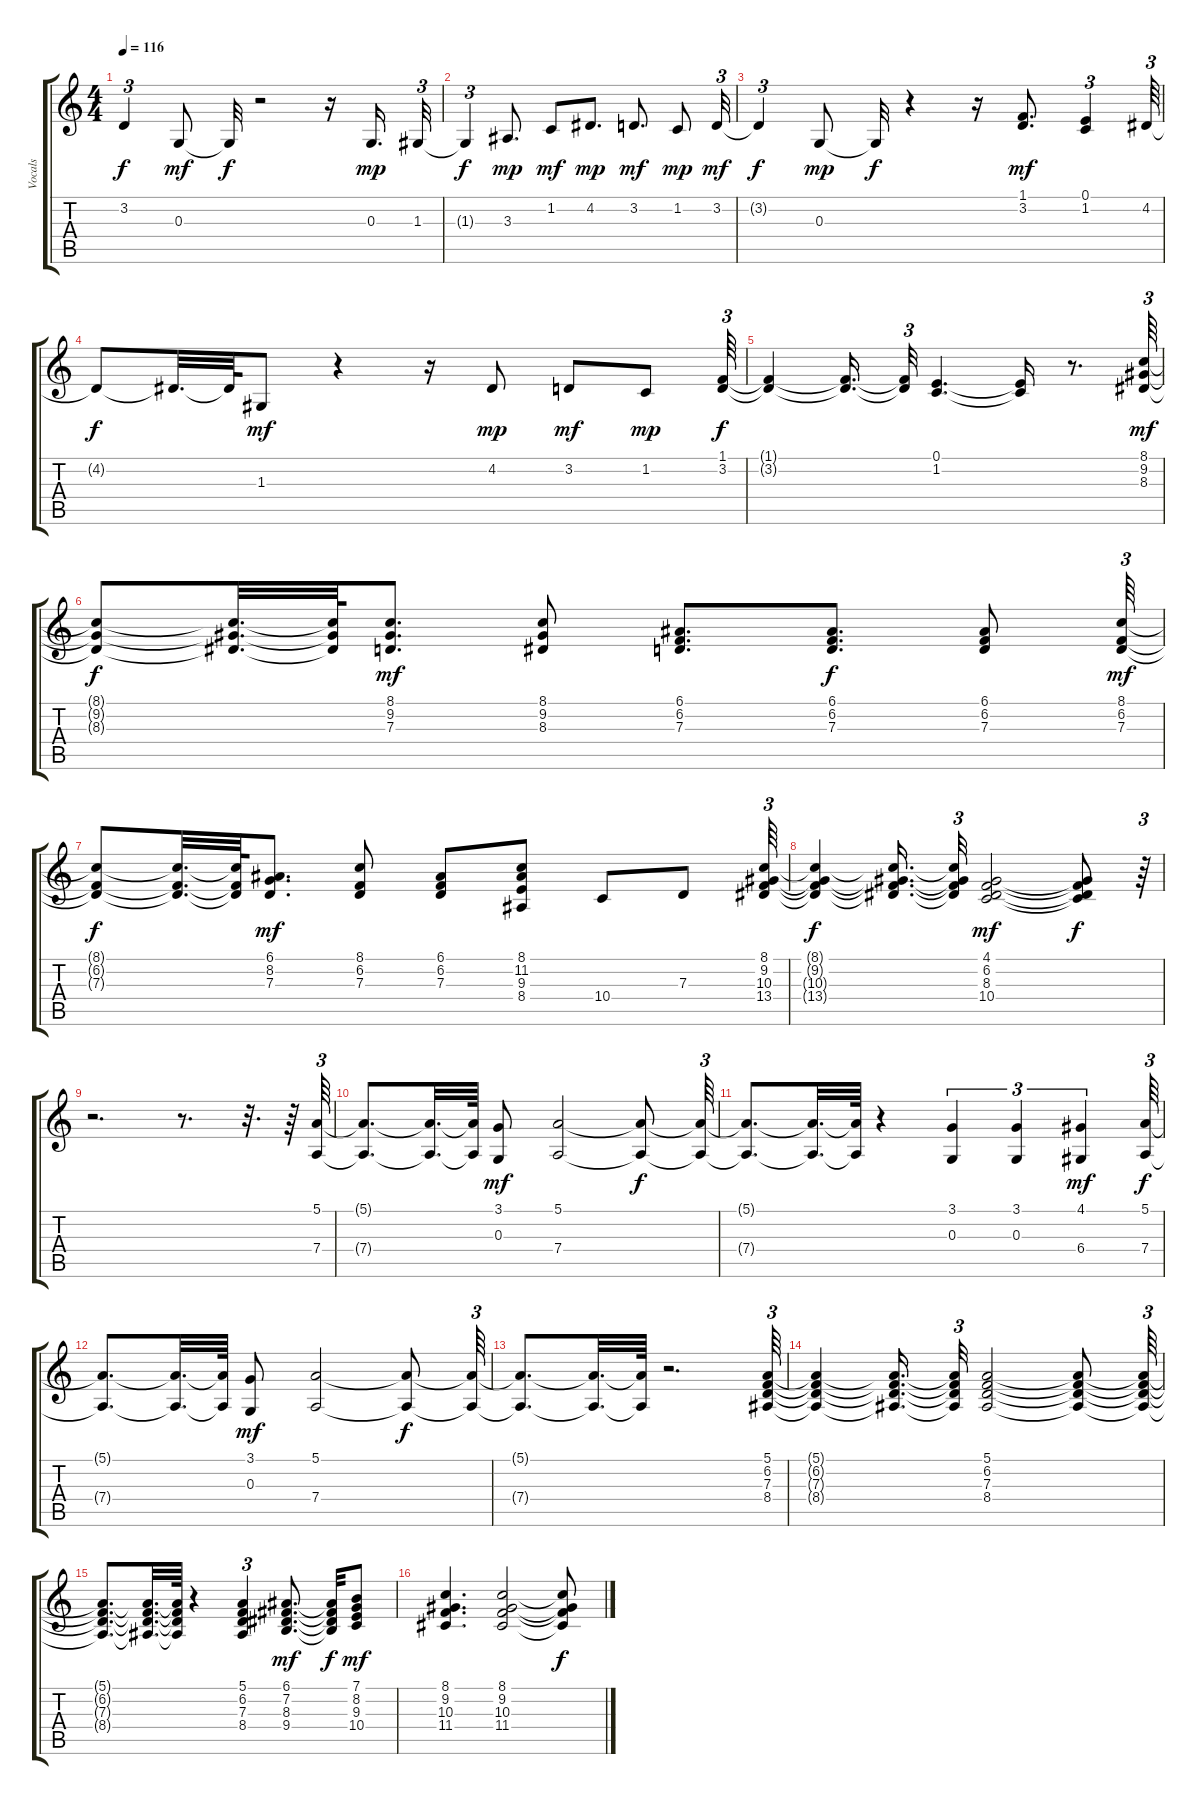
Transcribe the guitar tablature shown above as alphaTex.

\track ("Vocals" "Vocals") {instrument synthvoice}
\staff {score tabs}
\tuning (E4 B3 G3 D3 A2 E2) {hide}
\ts (4 4)
\tempo 116
\clef g2
\ks c
3.2{t}.4{tu (3 2) dy f} 0.3.8{dy mf} 0.3{t}.32{dy f} r.2 r.16 0.3.16{d dy mp} 1.3.32{tu (3 2)} |
1.3{t}.4{tu (3 2) dy f} 3.3.8{d dy mp} 1.2.8{dy mf} 4.2.8{d dy mp} 3.2.8{d dy mf} 1.2.8{dy mp} 3.2.32{tu (3 2) dy mf} |
3.2{t}.4{tu (3 2) dy f} 0.3.8{dy mp} 0.3{t}.32{dy f} r.4 r.16 (1.1 3.2).8{d dy mf} (0.1 1.2).4{tu (3 2)} 4.2.64{tu (3 2)} |
4.2{t}.8{dy f} 4.2{t}.32{d} 4.2{t}.64 1.3.8{dy mf} r.4 r.16 4.2.8{dy mp} 3.2.8{dy mf} 1.2.8{dy mp} (1.1 3.2).64{tu (3 2) dy f} |
(1.1{t} 3.2{t}).4 (1.1{t} 3.2{t}).16{d} (1.1{t} 3.2{t}).32{tu (3 2)} (0.1 1.2).4{d} (0.1{t} 1.2{t}).16 r.8{d} (8.1 9.2 8.3).64{tu (3 2) dy mf} |
(8.1{t} 9.2{t} 8.3{t}).8{dy f} (8.1{t} 9.2{t} 8.3{t}).32{d} (8.1{t} 9.2{t} 8.3{t}).64 (8.1 9.2 7.3).8{d dy mf} (8.1 9.2 8.3).8 (6.1 6.2 7.3).8{d} (6.1 6.2 7.3).8{d dy f} (6.1 6.2 7.3).8 (8.1 6.2 7.3).64{tu (3 2) dy mf} |
(8.1{t} 6.2{t} 7.3{t}).8{dy f} (8.1{t} 6.2{t} 7.3{t}).32{d} (8.1{t} 6.2{t} 7.3{t}).64 (6.1 8.2 7.3).8{d dy mf} (8.1 6.2 7.3).8 (6.1 6.2 7.3).8 (8.1 11.2 9.3 8.4).8 10.4.8 7.3.8 (8.1 9.2 10.3 13.4).64{tu (3 2)} |
(8.1{t} 9.2{t} 10.3{t} 13.4{t}).4{dy f} (8.1{t} 9.2{t} 10.3{t} 13.4{t}).16{d} (8.1{t} 9.2{t} 10.3{t} 13.4{t}).32{tu (3 2)} (4.1 6.2 8.3 10.4).2{dy mf} (4.1{t} 6.2{t} 8.3{t} 10.4{t}).8{dy f} r.64{tu (3 2)} |
r.2{d} r.8{d} r.32{d} r.64 (5.1 7.4).64{tu (3 2)} |
(5.1{t} 7.4{t}).8{d} (5.1{t} 7.4{t}).32{d} (5.1{t} 7.4{t}).64 (3.1 0.3).8{dy mf} (5.1 7.4).2 (5.1{t} 7.4{t}).8{dy f} (5.1{t} 7.4{t}).64{tu (3 2)} |
(5.1{t} 7.4{t}).8{d} (5.1{t} 7.4{t}).32{d} (5.1{t} 7.4{t}).64 r.4 (3.1 0.3).4{tu (3 2)} (3.1 0.3).4{tu (3 2)} (4.1 6.4).4{tu (3 2) dy mf} (5.1 7.4).64{tu (3 2) dy f} |
(5.1{t} 7.4{t}).8{d} (5.1{t} 7.4{t}).32{d} (5.1{t} 7.4{t}).64 (3.1 0.3).8{dy mf} (5.1 7.4).2 (5.1{t} 7.4{t}).8{dy f} (5.1{t} 7.4{t}).64{tu (3 2)} |
(5.1{t} 7.4{t}).8{d} (5.1{t} 7.4{t}).32{d} (5.1{t} 7.4{t}).64 r.2{d} (5.1 6.2 7.3 8.4).64{tu (3 2)} |
(5.1{t} 6.2{t} 7.3{t} 8.4{t}).4 (5.1{t} 6.2{t} 7.3{t} 8.4{t}).16{d} (5.1{t} 6.2{t} 7.3{t} 8.4{t}).32{tu (3 2)} (5.1 6.2 7.3 8.4).2 (5.1{t} 6.2{t} 7.3{t} 8.4{t}).8 (5.1{t} 6.2{t} 7.3{t} 8.4{t}).64{tu (3 2)} |
(5.1{t} 6.2{t} 7.3{t} 8.4{t}).8{d} (5.1{t} 6.2{t} 7.3{t} 8.4{t}).32{d} (5.1{t} 6.2{t} 7.3{t} 8.4{t}).64 r.4 (5.1 6.2 7.3 8.4).4{tu (3 2)} (6.1 7.2 8.3 9.4).8{d dy mf} (6.1{t} 7.2{t} 8.3{t} 9.4{t}).32{dy f} (7.1 8.2 9.3 10.4).8{dy mf} |
(8.1 9.2 10.3 11.4).4{d} (8.1 9.2 10.3 11.4).2 (8.1{t} 9.2{t} 10.3{t} 11.4{t}).8{dy f}
